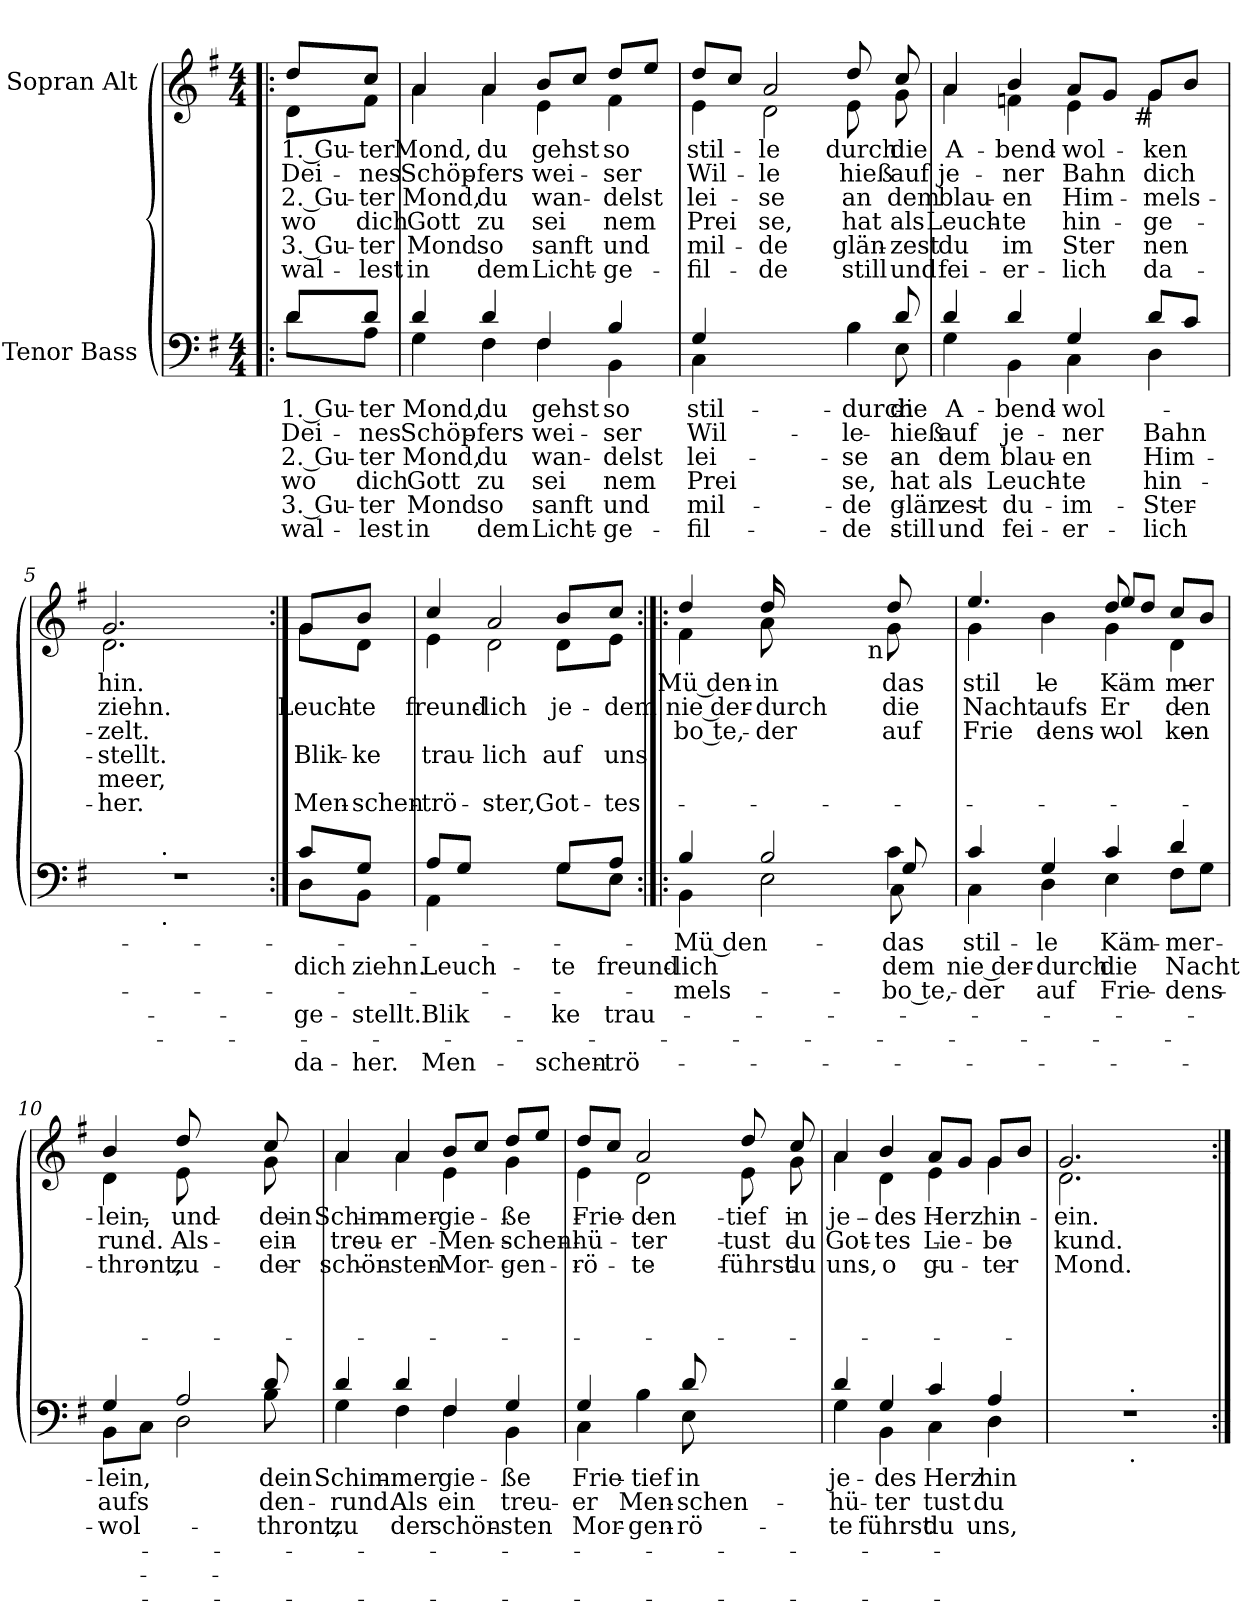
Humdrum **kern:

**kern	**text	**text	**text	**text	**text	**text	**kern	**text	**text	**text	**text	**text	**text
*part2	*part2	*part2	*part2	*part2	*part2	*part2	*part1	*part1	*part1	*part1	*part1	*part1	*part1
*staff2	*staff2	*staff2	*staff2	*staff2	*staff2	*staff2	*staff1	*staff1	*staff1	*staff1	*staff1	*staff1	*staff1
*I"Tenor Bass	*	*	*	*	*	*	*I"Sopran Alt	*	*	*	*	*	*
*clefF4	*	*	*	*	*	*	*clefG2	*	*	*	*	*	*
*k[f#]	*	*	*	*	*	*	*k[f#]	*	*	*	*	*	*
*G:	*	*	*	*	*	*	*G:	*	*	*	*	*	*
*M4/4	*	*	*	*	*	*	*M4/4	*	*	*	*	*	*
=1!|:	=1!|:	=1!|:	=1!|:	=1!|:	=1!|:	=1!|:	=1!|:	=1!|:	=1!|:	=1!|:	=1!|:	=1!|:	=1!|:
!	!LO:LY:a:rj	!LO:LY:a:rj	!LO:LY:a:rj	!LO:LY:a:rj	!LO:LY:a:rj	!LO:LY:a:rj	!	!LO:LY:b:rj	!LO:LY:b:rj	!LO:LY:b:rj	!LO:LY:b:rj	!LO:LY:b:rj	!LO:LY:b:rj
*^	*	*	*	*	*	*	*^	*	*	*	*	*	*
8d/L	8d\L	1. Gu-	Dei-	2. Gu-	wo	3. Gu-	wal-	8dd/L	8d\L	1. Gu-	Dei-	2. Gu-	wo	3. Gu-	wal-
!	!	!LO:LY:a	!LO:LY:a	!LO:LY:a	!LO:LY:a	!LO:LY:a	!LO:LY:a	!	!	!LO:LY:b	!LO:LY:b	!LO:LY:b	!LO:LY:b	!LO:LY:b	!LO:LY:b
8d/J	8A\J	-ter	-nes	-ter	dich	-ter	-lest	8cc/J	8f#\J	-ter	-nes	-ter	dich	-ter	-lest
=2	=2	=2	=2	=2	=2	=2	=2	=2	=2	=2	=2	=2	=2	=2	=2
!	!	!LO:LY:a	!LO:LY:a	!LO:LY:a	!LO:LY:a	!LO:LY:a	!LO:LY:a	!LO:N:head=solid	!LO:N:head=solid	!LO:LY:b	!LO:LY:b	!LO:LY:b	!LO:LY:b	!LO:LY:b	!LO:LY:b
4d/	4G\	Mond,	Schöp-	Mond,	Gott	Mond	in	4a/	4a\	Mond,	Schöp-	Mond,	Gott	Mond	in
!	!	!LO:LY:a	!LO:LY:a	!LO:LY:a	!LO:LY:a	!LO:LY:a	!LO:LY:a	!LO:N:head=solid	!LO:N:head=solid	!LO:LY:b	!LO:LY:b	!LO:LY:b	!LO:LY:b	!LO:LY:b	!LO:LY:b
4d/	4F#\	du	-fers	du	zu	so	dem	4a/	4a\	du	-fers	du	zu	so	dem
!LO:N:head=solid	!LO:N:head=solid	!LO:LY:a	!LO:LY:a	!LO:LY:a	!LO:LY:a	!LO:LY:a	!LO:LY:a	!	!	!LO:LY:b	!LO:LY:b	!LO:LY:b	!LO:LY:b	!LO:LY:b	!LO:LY:b
4F#/	4F#\	gehst	wei-	wan-	sei	sanft	Licht-	8b/L	4e\	gehst	wei-	wan-	sei	sanft	Licht-
.	.	.	.	.	.	.	.	8cc/J	.	.	.	.	.	.	.
!	!	!LO:LY:a	!LO:LY:a	!LO:LY:a	!LO:LY:a	!LO:LY:a	!LO:LY:a	!	!	!LO:LY:b	!LO:LY:b	!LO:LY:b	!LO:LY:b	!LO:LY:b	!LO:LY:b
4B/	4BB\	so	-ser	-delst	nem	und	-ge-	8dd/L	4f#\	so	-ser	-delst	nem	und	-ge-
.	.	.	.	.	.	.	.	8ee/J	.	.	.	.	.	.	.
*v	*v	*	*	*	*	*	*	*	*	*	*	*	*	*	*
=3	=3	=3	=3	=3	=3	=3	=3	=3	=3	=3	=3	=3	=3	=3
!	!LO:LY:a	!LO:LY:a	!LO:LY:a	!LO:LY:a	!LO:LY:a	!LO:LY:a	!	!	!LO:LY:b	!LO:LY:b	!LO:LY:b	!LO:LY:b	!LO:LY:b	!LO:LY:b
*^	*	*	*	*	*	*	*	*	*	*	*	*	*	*
*	*^	*	*	*	*	*	*	*	*	*	*	*	*	*	*
*	*	*^	*	*	*	*	*	*	*	*	*	*	*	*	*	*
4G/	4C\	2..ryy	2..ryy	stil-	Wil-	lei-	Prei	mil-	-fil-	8dd/L	4e\	stil-	Wil-	lei-	Prei	mil-	-fil-
.	.	.	.	.	.	.	.	.	.	8cc/J	.	.	.	.	.	.	.
!	!	!	!	!	!	!	!	!	!	!	!	!LO:LY:b	!LO:LY:b	!LO:LY:b	!LO:LY:b	!LO:LY:b	!LO:LY:b
2.ryy	2ryy	.	.	.	.	.	.	.	.	2a/	2d\	-le	-le	-se	se,	-de	-de
!	!	!	!	!LO:LY:a	!LO:LY:a	!LO:LY:a	!LO:LY:a	!LO:LY:a	!LO:LY:a	!	!	!LO:LY:b	!LO:LY:b	!LO:LY:b	!LO:LY:b	!LO:LY:b	!LO:LY:b
.	4B\	.	.	-durch	-le	-se	se,	-de	-de	8dd/	8e\	durch	hieß	an	hat	glän-	still
!	!	!	!	!LO:LY:a	!LO:LY:a	!LO:LY:a	!LO:LY:a	!LO:LY:a	!LO:LY:a	!	!	!LO:LY:b	!LO:LY:b	!LO:LY:b	!LO:LY:b	!LO:LY:b	!LO:LY:b
.	.	8d/	8E\	die	hieß	an	hat	glän-	still	8cc/	8g\	die	auf	dem	als	-zest	und
!!LO:LB:g=z
=4	=4	=4	=4	=4	=4	=4	=4	=4	=4	=4	=4	=4	=4	=4	=4	=4	=4
!	!	!	!	!LO:LY:a:rj	!LO:LY:a:rj	!LO:LY:a:rj	!LO:LY:a:rj	!LO:LY:a:rj	!LO:LY:a:rj	!LO:N:head=solid	!LO:N:head=solid	!LO:LY:b:rj	!LO:LY:b:rj	!LO:LY:b:rj	!LO:LY:b:rj	!LO:LY:b:rj	!LO:LY:b:rj
*	*v	*v	*v	*	*	*	*	*	*	*	*^	*	*	*	*	*	*
4d/	4G\	A-	auf	dem	als	-zest	und	4a/	4a\	2ryy	A-	je-	blau-	Leuch-	du	fei-
!	!	!LO:LY:a	!LO:LY:a	!LO:LY:a	!LO:LY:a	!LO:LY:a	!LO:LY:a	!	!	!	!LO:LY:b	!LO:LY:b	!LO:LY:b	!LO:LY:b	!LO:LY:b	!LO:LY:b
4d/	4BB\	-bend-	je-	blau-	Leuch-	du	fei-	4b/	4fn\	.	-bend-	-ner	-en	-te	im	-er-
!	!	!LO:LY:a	!LO:LY:a	!LO:LY:a	!LO:LY:a	!LO:LY:a	!LO:LY:a	!	!	!	!LO:LY:b	!LO:LY:b	!LO:LY:b	!LO:LY:b	!LO:LY:b	!LO:LY:b
4G/	4C\	-wol-	-ner	-en	-te	im	-er-	8a/L	4e\	8..ryy	-wol-	Bahn	Him-	hin-	Ster	-lich
.	.	.	.	.	.	.	.	8g/J	.	.	.	.	.	.	.	.
!	!	!	!	!	!	!	!	!	!	!LO:TX:b:t=#	!	!	!	!	!	!
.	.	.	.	.	.	.	.	.	.	4ryy	.	.	.	.	.	.
!	!	!LO:LY:a	!LO:LY:a	!LO:LY:a	!LO:LY:a	!LO:LY:a	!LO:LY:a	!LO:N:head=solid	!LO:N:head=solid	!	!LO:LY:b	!LO:LY:b	!LO:LY:b	!LO:LY:b	!LO:LY:b	!LO:LY:b
8d/L	4D\	.	Bahn	Him-	hin-	Ster	-lich	8g/L	4g\	.	-ken	dich	-mels-	-ge-	nen	da-
8c/J	.	.	.	.	.	.	.	8b/J	.	.	.	.	.	.	.	.
.	.	.	.	.	.	.	.	.	.	32ryy	.	.	.	.	.	.
=5	=5	=5	=5	=5	=5	=5	=5	=5	=5	=5	=5	=5	=5	=5	=5	=5
!	!	!	!	!	!	!	!	!	!	!	!LO:LY:b	!LO:LY:b	!LO:LY:b	!LO:LY:b	!LO:LY:b	!LO:LY:b
*	*	*	*	*	*	*	*	*	*v	*v	*	*	*	*	*	*
1r	4.ryy	.	.	.	.	.	.	2.g/	2.d\	hin.	ziehn.	-zelt.	-stellt.	meer,	-her.
!	!LO:TX:b:t=.	!	!	!	!	!	!	!	!	!	!	!	!	!	!
!	!LO:TX:a:t=.	!	!	!	!	!	!	!	!	!	!	!	!	!	!
.	2ryy	.	.	.	.	.	.	.	.	.	.	.	.	.	.
.	.	.	.	.	.	.	.	4ryy	4ryy	.	.	.	.	.	.
.	8ryy	.	.	.	.	.	.	.	.	.	.	.	.	.	.
=6:|!	=6:|!	=6:|!	=6:|!	=6:|!	=6:|!	=6:|!	=6:|!	=6:|!	=6:|!	=6:|!	=6:|!	=6:|!	=6:|!	=6:|!	=6:|!
!	!	!	!LO:LY:a	!	!LO:LY:a	!	!LO:LY:a	!LO:N:head=solid	!LO:N:head=solid	!	!LO:LY:b	!	!LO:LY:b	!	!LO:LY:b
8c/L	8D\L	.	dich	.	-ge-	.	da-	8g/L	8g\L	.	Leuch-	.	Blik-	.	Men-
!	!	!	!LO:LY:a	!	!LO:LY:a	!	!LO:LY:a	!	!	!	!LO:LY:b	!	!LO:LY:b	!	!LO:LY:b
8G/J	8BB\J	.	ziehn.	.	-stellt.	.	-her.	8b/J	8d\J	.	-te	.	-ke	.	-schen-
=7	=7	=7	=7	=7	=7	=7	=7	=7	=7	=7	=7	=7	=7	=7	=7
!	!	!	!LO:LY:a	!	!LO:LY:a	!	!LO:LY:a	!	!	!	!LO:LY:b	!	!LO:LY:b	!	!LO:LY:b
8A/L	4AA\	.	Leuch-	.	Blik-	.	Men-	4cc/	4e\	.	freund-	.	trau-	.	-trö-
8G/J	.	.	.	.	.	.	.	.	.	.	.	.	.	.	.
!	!	!	!	!	!	!	!	!	!	!	!LO:LY:b	!	!LO:LY:b	!	!LO:LY:b
2ryy	2ryy	.	.	.	.	.	.	2a/	2d\	.	-lich	.	-lich	.	-ster,
!	!	!	!LO:LY:a	!	!LO:LY:a	!	!LO:LY:a	!	!	!	!LO:LY:b	!	!LO:LY:b	!	!LO:LY:b
8G/L	8G\L	.	-te	.	-ke	.	-schen-	8b/L	8d\L	.	je-	.	auf	.	Got-
!	!	!	!LO:LY:a	!	!LO:LY:a	!	!LO:LY:a	!	!	!	!LO:LY:b	!	!LO:LY:b	!	!LO:LY:b
8A/J	8E\J	.	freund-	.	trau-	.	-trö-	8cc/J	8e\J	.	-dem	.	uns	.	-tes-
!!LO:LB:g=z
=8:|!|:	=8:|!|:	=8:|!|:	=8:|!|:	=8:|!|:	=8:|!|:	=8:|!|:	=8:|!|:	=8:|!|:	=8:|!|:	=8:|!|:	=8:|!|:	=8:|!|:	=8:|!|:	=8:|!|:	=8:|!|:
!	!	!LO:LY:a	!LO:LY:a	!LO:LY:a	!	!	!	!	!	!LO:LY:b	!LO:LY:b	!LO:LY:b	!	!	!
*	*^	*	*	*	*	*	*	*	*^	*	*	*	*	*	*
4B/	4BB\	2.ryy	Mü den-	-lich	-mels-	.	.	.	4dd/	4f#\	2ryy	Mü den-	nie der-	bo te,-	.	.	.
!	!	!	!	!	!	!	!	!	!	!	!	!LO:LY:b	!LO:LY:b	!LO:LY:b	!	!	!
2E\	2B/	.	.	.	.	.	.	.	16dd/	8a\	.	-in	-durch	-der	.	.	.
.	.	.	.	.	.	.	.	.	4..ryy	.	.	.	.	.	.	.	.
.	.	.	.	.	.	.	.	.	.	4.ryy	.	.	.	.	.	.	.
.	.	.	.	.	.	.	.	.	.	.	8.ryy	.	.	.	.	.	.
!	!	!	!	!	!	!	!	!	!	!	!LO:TX:b:t=n	!	!	!	!	!	!
.	.	.	.	.	.	.	.	.	.	.	4ryy	.	.	.	.	.	.
!	!	!	!LO:LY:a	!LO:LY:a	!LO:LY:a	!	!	!	!	!	!	!	!	!	!	!	!
!	!	!	!LO:LY:a	!LO:LY:a	!LO:LY:a	!	!	!	!	!	!	!LO:LY:b	!LO:LY:b	!LO:LY:b	!	!	!
4c\	8G/	8C\	das	-dem	bo te,-	.	.	.	8g\	8dd/	.	das	die	auf	.	.	.
.	8ryy	8ryy	.	.	.	.	.	.	8ryy	8ryy	.	.	.	.	.	.	.
.	.	.	.	.	.	.	.	.	.	.	16ryy	.	.	.	.	.	.
=9	=9	=9	=9	=9	=9	=9	=9	=9	=9	=9	=9	=9	=9	=9	=9	=9	=9
!	!	!	!LO:LY:a	!LO:LY:a	!LO:LY:a	!	!	!	!	!	!	!LO:LY:b	!LO:LY:b	!LO:LY:b	!	!	!
*	*v	*v	*	*	*	*	*	*	*	*	*^	*	*	*	*	*	*
4c/	4C\	stil-	nie der-	-der	.	.	.	4.ee/	4g\	2ryy	2ryy	stil-	Nacht	Frie-	.	.	.
!	!	!LO:LY:a	!LO:LY:a	!LO:LY:a	!	!	!	!	!	!	!	!LO:LY:b	!LO:LY:b	!LO:LY:b	!	!	!
4G/	4D\	-le	-durch	auf	.	.	.	.	4b\	.	.	-le	aufs	-dens-	.	.	.
.	.	.	.	.	.	.	.	2ryy	.	.	.	.	.	.	.	.	.
!	!	!LO:LY:a	!LO:LY:a	!LO:LY:a	!	!	!	!	!	!	!	!LO:LY:b	!LO:LY:b	!LO:LY:b	!	!	!
4c/	4E\	Käm-	die	Frie-	.	.	.	.	8dd/	8ee/L	4g\	Käm-	Er-	-wol-	.	.	.
.	.	.	.	.	.	.	.	.	4.ryy	8dd/J	.	.	.	.	.	.	.
!	!	!LO:LY:a	!LO:LY:a	!LO:LY:a	!	!	!	!	!	!	!	!LO:LY:b	!LO:LY:b	!LO:LY:b	!	!	!
4d/	8F#\L	-mer-	Nacht	-dens-	.	.	.	.	.	4d\	8cc/L	-mer-	-den-	-ken	.	.	.
.	8G\J	.	.	.	.	.	.	8ryy	.	.	8b/J	.	.	.	.	.	.
=10	=10	=10	=10	=10	=10	=10	=10	=10	=10	=10	=10	=10	=10	=10	=10	=10	=10
!	!	!LO:LY:a	!LO:LY:a	!LO:LY:a	!	!	!	!	!	!	!	!LO:LY:b	!LO:LY:b	!LO:LY:b	!	!	!
*	*^	*	*	*	*	*	*	*	*v	*v	*v	*	*	*	*	*	*
(4G/	8BB\L	2.ryy	-lein,	aufs	-wol-	.	.	.	4b/	4d\	-lein,	-rund.	thront,	.	.	.
.	8C\J	.	.	.	.	.	.	.	.	.	.	.	.	.	.	.
!	!	!	!	!	!	!	!	!	!	!	!LO:LY:b	!LO:LY:b	!LO:LY:b	!	!	!
(2D\	2A/)	.	.	.	.	.	.	.	8dd/	8e\	und	Als	zu	.	.	.
.	.	.	.	.	.	.	.	.	4.ryy	4.ryy	.	.	.	.	.	.
!	!	!	!LO:LY:a	!LO:LY:a	!LO:LY:a	!	!	!	!	!	!	!	!	!	!	!
!	!	!	!LO:LY:a	!LO:LY:a	!LO:LY:a	!	!	!	!	!	!LO:LY:b	!LO:LY:b	!LO:LY:b	!	!	!
4B\	8d/	8B\	dein	-den-	thront,	.	.	.	8cc/	8g\	dein	ein	der	.	.	.
.	8ryy	8ryy	.	.	.	.	.	.	8ryy	8ryy	.	.	.	.	.	.
!!LO:LB:g=z	!!
=11	=11	=11	=11	=11	=11	=11	=11	=11	=11	=11	=11	=11	=11	=11	=11	=11
!	!	!	!LO:LY:a	!LO:LY:a	!LO:LY:a	!	!	!	!LO:N:head=solid	!LO:N:head=solid	!LO:LY:b	!LO:LY:b	!LO:LY:b	!	!	!
*	*v	*v	*	*	*	*	*	*	*	*	*	*	*	*	*	*
4d/	4G\	Schim-	-rund.	zu	.	.	.	4a/	4a\	Schim-	treu-	schön-	.	.	.
!	!	!LO:LY:a	!LO:LY:a	!LO:LY:a	!	!	!	!LO:N:head=solid	!LO:N:head=solid	!LO:LY:b	!LO:LY:b	!LO:LY:b	!	!	!
4d/	4F#\	-mer	Als	der	.	.	.	4a/	4a\	-mer	-er	-sten	.	.	.
!LO:N:head=solid	!LO:N:head=solid	!LO:LY:a	!LO:LY:a	!LO:LY:a	!	!	!	!	!	!LO:LY:b	!LO:LY:b	!LO:LY:b	!	!	!
4F#/	4F#\	gie-	ein	schön-	.	.	.	8b/L	4e\	gie-	Men-	Mor-	.	.	.
.	.	.	.	.	.	.	.	8cc/J	.	.	.	.	.	.	.
!	!	!LO:LY:a	!LO:LY:a	!LO:LY:a	!	!	!	!	!	!LO:LY:b	!LO:LY:b	!LO:LY:b	!	!	!
4G/	4BB\	-ße	treu-	-sten	.	.	.	8dd/L	4g\	-ße	-schen-	-gen-	.	.	.
.	.	.	.	.	.	.	.	8ee/J	.	.	.	.	.	.	.
=12	=12	=12	=12	=12	=12	=12	=12	=12	=12	=12	=12	=12	=12	=12	=12
!	!	!LO:LY:a	!LO:LY:a	!LO:LY:a	!	!	!	!	!	!LO:LY:b	!LO:LY:b	!LO:LY:b	!	!	!
4G/	4C\	Frie-	-er	Mor-	.	.	.	8dd/L	4e\	Frie-	-hü-	-rö-	.	.	.
.	.	.	.	.	.	.	.	8cc/J	.	.	.	.	.	.	.
!	!	!LO:LY:a	!LO:LY:a	!LO:LY:a	!	!	!	!	!	!LO:LY:b	!LO:LY:b	!LO:LY:b	!	!	!
4B\	4ryy	-tief	Men-	-gen-	.	.	.	2a/	2d\	-den	-ter	-te	.	.	.
!	!	!LO:LY:a:rj	!LO:LY:a:rj	!LO:LY:a:rj	!	!	!	!	!	!	!	!	!	!	!
8E\	8d/	in	-schen-	-rö-	.	.	.	.	.	.	.	.	.	.	.
4.ryy	4.ryy	.	.	.	.	.	.	.	.	.	.	.	.	.	.
!	!	!	!	!	!	!	!	!	!	!LO:LY:b	!LO:LY:b	!LO:LY:b	!	!	!
.	.	.	.	.	.	.	.	8dd/	8e\	tief	tust	führst	.	.	.
!	!	!	!	!	!	!	!	!	!	!LO:LY:b:rj	!LO:LY:b:rj	!LO:LY:b:rj	!	!	!
.	.	.	.	.	.	.	.	8cc/	8g\	in	du	du	.	.	.
=13	=13	=13	=13	=13	=13	=13	=13	=13	=13	=13	=13	=13	=13	=13	=13
!	!	!LO:LY:a	!LO:LY:a	!LO:LY:a	!	!	!	!LO:N:head=solid	!LO:N:head=solid	!LO:LY:b	!LO:LY:b	!LO:LY:b	!	!	!
4d/	4G\	je-	-hü-	-te	.	.	.	4a/	4a\	je-	Got-	uns,	.	.	.
!	!	!LO:LY:a	!LO:LY:a	!LO:LY:a	!	!	!	!	!	!LO:LY:b	!LO:LY:b	!LO:LY:b	!	!	!
4G/	4BB\	-des	-ter	führst	.	.	.	4b/	4d\	-des	-tes	o	.	.	.
!	!	!LO:LY:a	!LO:LY:a	!LO:LY:a	!	!	!	!	!	!LO:LY:b	!LO:LY:b	!LO:LY:b	!	!	!
4c/	4C\	Herz	tust	du	.	.	.	8a/L	4e\	Herz	Lie-	gu-	.	.	.
.	.	.	.	.	.	.	.	8g/J	.	.	.	.	.	.	.
!	!	!LO:LY:a	!LO:LY:a	!LO:LY:a	!	!	!	!LO:N:head=solid	!LO:N:head=solid	!LO:LY:b	!LO:LY:b	!LO:LY:b	!	!	!
4A/	4D\	hin-	du	uns,	.	.	.	8g/L	4g\	hin-	-be	-ter	.	.	.
.	.	.	.	.	.	.	.	8b/J	.	.	.	.	.	.	.
=14	=14	=14	=14	=14	=14	=14	=14	=14	=14	=14	=14	=14	=14	=14	=14
!	!	!	!	!	!	!	!	!	!	!LO:LY:b	!LO:LY:b	!LO:LY:b	!	!	!
1r	2ryy	.	.	.	.	.	.	2.g/	2.d\	-ein.	kund.	Mond.	.	.	.
!	!LO:TX:b:t=.	!	!	!	!	!	!	!	!	!	!	!	!	!	!
!	!LO:TX:a:t=.	!	!	!	!	!	!	!	!	!	!	!	!	!	!
.	2ryy	.	.	.	.	.	.	.	.	.	.	.	.	.	.
.	.	.	.	.	.	.	.	4ryy	4ryy	.	.	.	.	.	.
*v	*v	*	*	*	*	*	*	*	*	*	*	*	*	*	*
*	*	*	*	*	*	*	*v	*v	*	*	*	*	*	*
=:|!	=:|!	=:|!	=:|!	=:|!	=:|!	=:|!	=:|!	=:|!	=:|!	=:|!	=:|!	=:|!	=:|!
*-	*-	*-	*-	*-	*-	*-	*-	*-	*-	*-	*-	*-	*-
